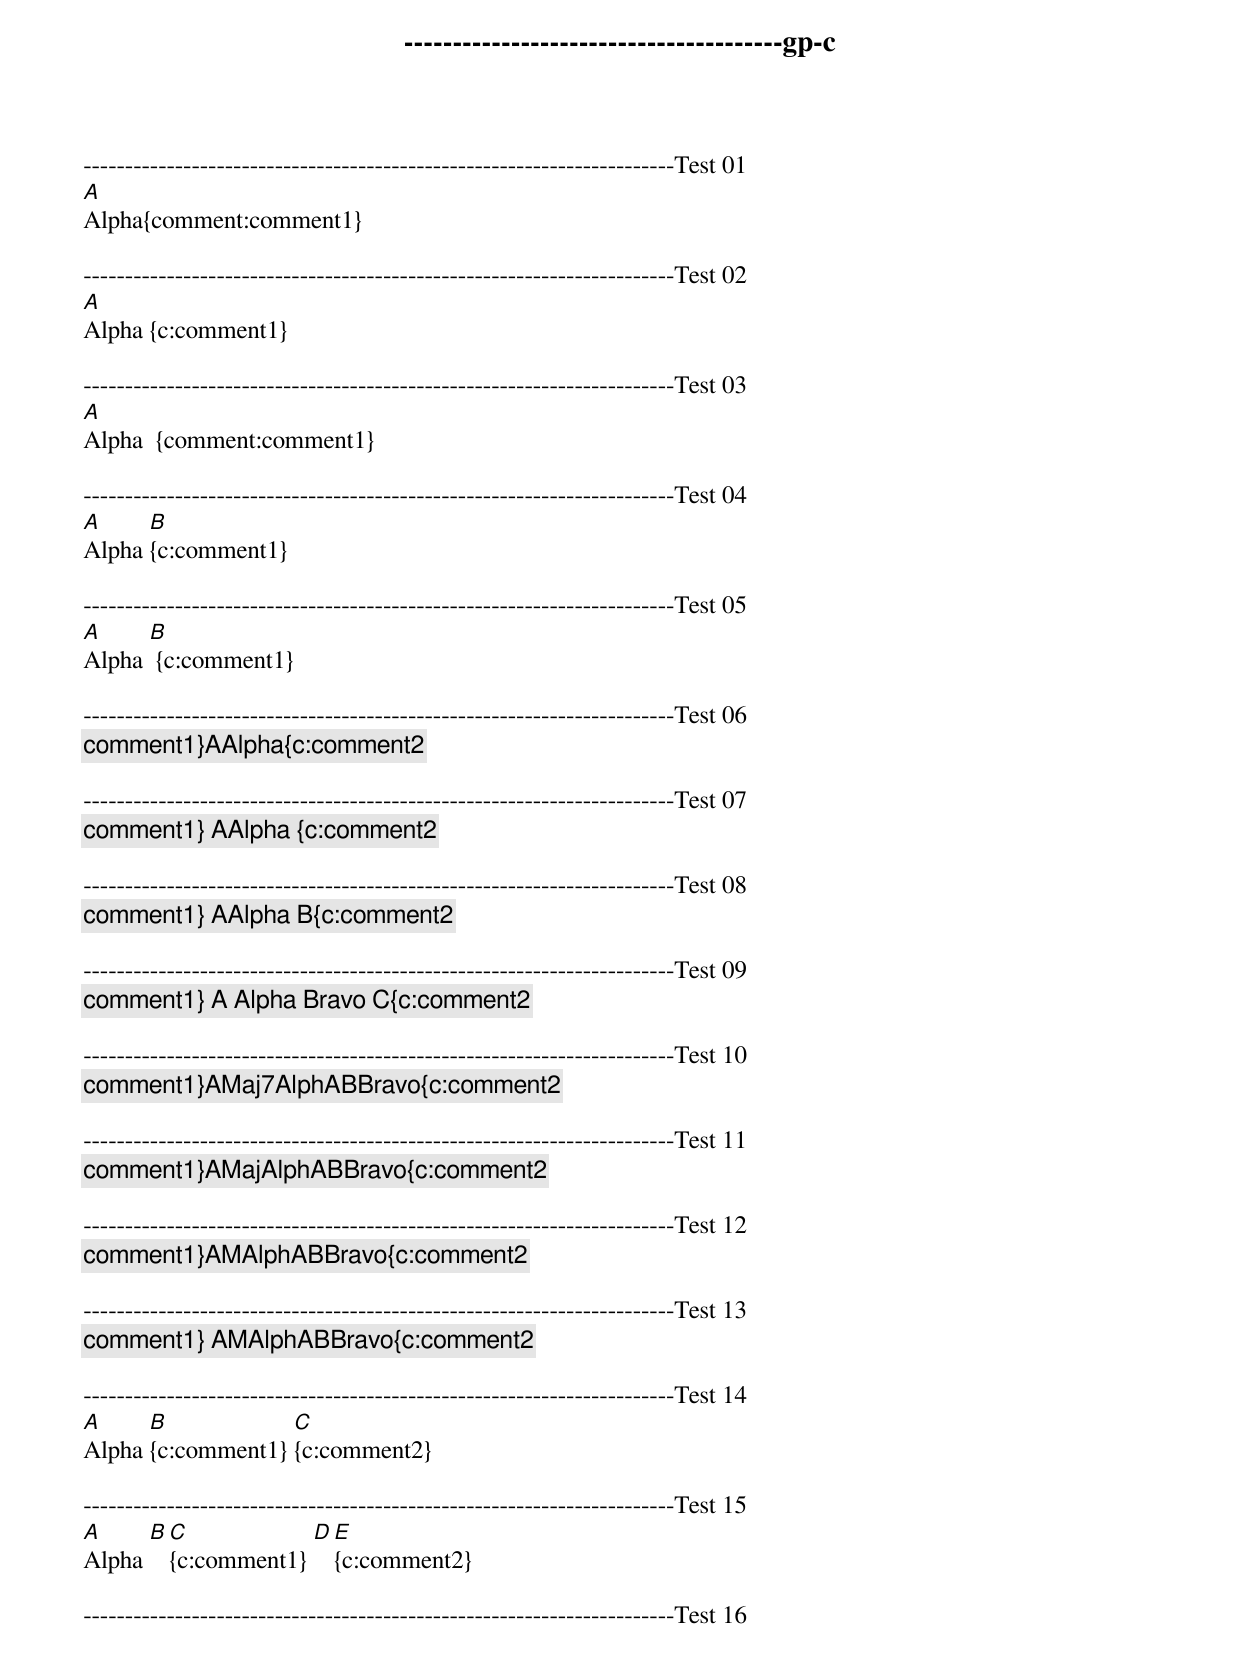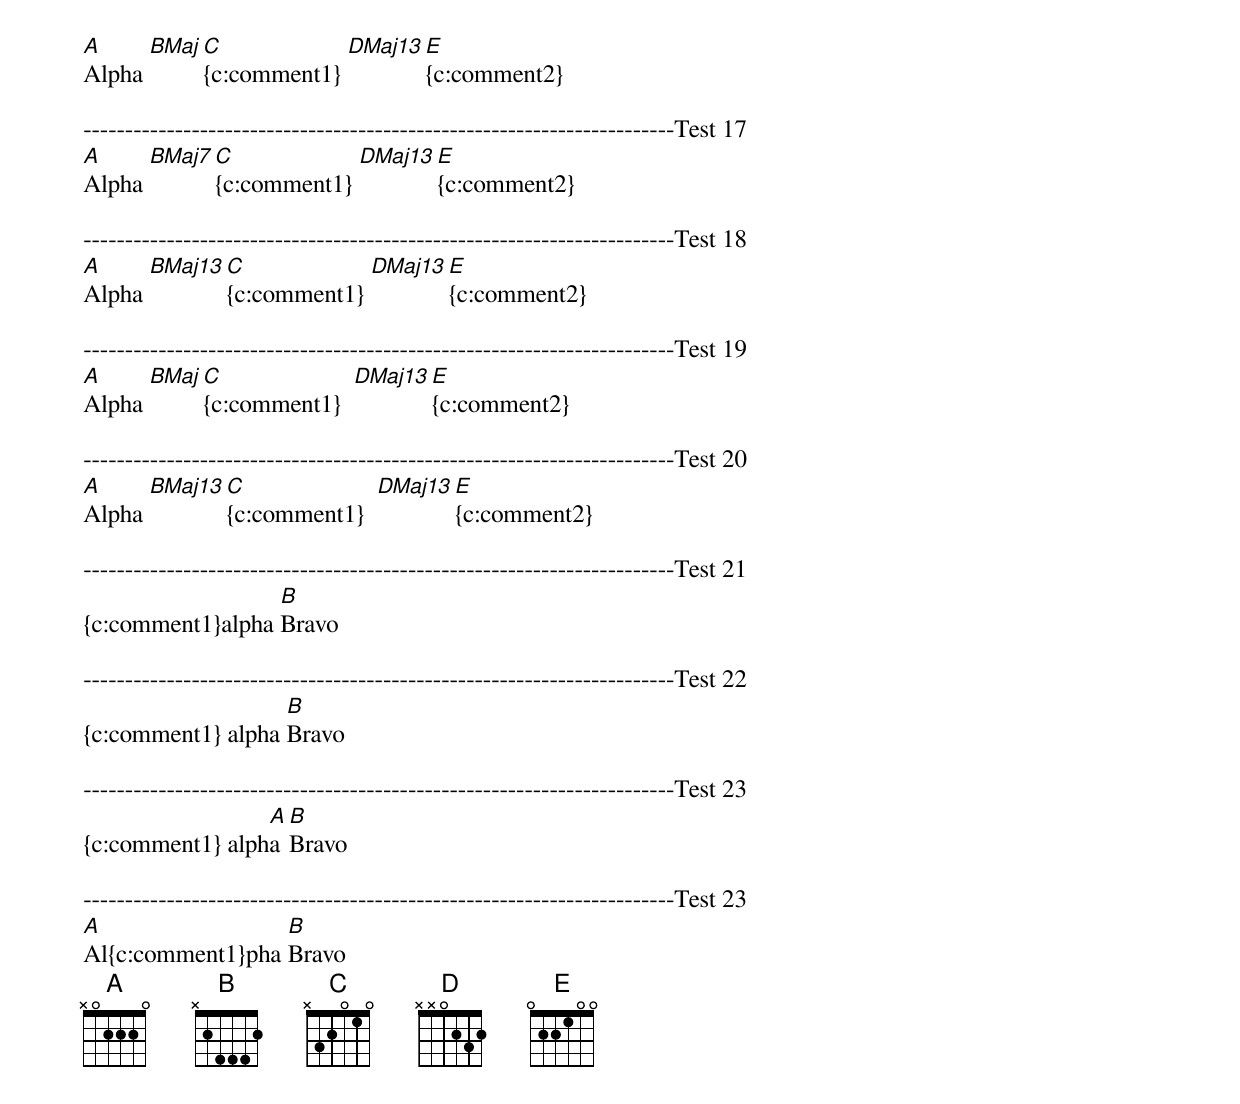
{title:---------------------------------------gp-c}
-----------------------------------------------------------------------Test 01
[A]Alpha{comment:comment1}

-----------------------------------------------------------------------Test 02
[A]Alpha {c:comment1}

-----------------------------------------------------------------------Test 03
[A]Alpha  {comment:comment1}

-----------------------------------------------------------------------Test 04
[A]Alpha [B]{c:comment1}

-----------------------------------------------------------------------Test 05
[A]Alpha [B] {c:comment1}

-----------------------------------------------------------------------Test 06
{comment:comment1}[A]Alpha{c:comment2}

-----------------------------------------------------------------------Test 07
{c:comment1} [A]Alpha {c:comment2}

-----------------------------------------------------------------------Test 08
{c:comment1} [A]Alpha [B]{c:comment2}

-----------------------------------------------------------------------Test 09
{c:comment1} [A] Alpha Bravo [C]{c:comment2}

-----------------------------------------------------------------------Test 10
{c:comment1}[AMaj7]AlphA[B]Bravo{c:comment2}

-----------------------------------------------------------------------Test 11
{c:comment1}[AMaj]AlphA[B]Bravo{c:comment2}

-----------------------------------------------------------------------Test 12
{c:comment1}[AM]AlphA[B]Bravo{c:comment2}

-----------------------------------------------------------------------Test 13
{c:comment1} [AM]AlphA[B]Bravo{c:comment2}

-----------------------------------------------------------------------Test 14
[A]Alpha [B]{c:comment1} [C]{c:comment2}

-----------------------------------------------------------------------Test 15
[A]Alpha [B][C]{c:comment1} [D][E]{c:comment2}

-----------------------------------------------------------------------Test 16
[A]Alpha [BMaj][C]{c:comment1} [DMaj13][E]{c:comment2}

-----------------------------------------------------------------------Test 17
[A]Alpha [BMaj7][C]{c:comment1} [DMaj13][E]{c:comment2}

-----------------------------------------------------------------------Test 18
[A]Alpha [BMaj13][C]{c:comment1} [DMaj13][E]{c:comment2}

-----------------------------------------------------------------------Test 19
[A]Alpha [BMaj][C]{c:comment1}  [DMaj13][E]{c:comment2}

-----------------------------------------------------------------------Test 20
[A]Alpha [BMaj13][C]{c:comment1}  [DMaj13][E]{c:comment2}

-----------------------------------------------------------------------Test 21
{c:comment1}alpha [B]Bravo

-----------------------------------------------------------------------Test 22
{c:comment1} alpha [B]Bravo

-----------------------------------------------------------------------Test 23
{c:comment1} alph[A]a [B]Bravo

-----------------------------------------------------------------------Test 23
[A]Al{c:comment1}pha [B]Bravo
